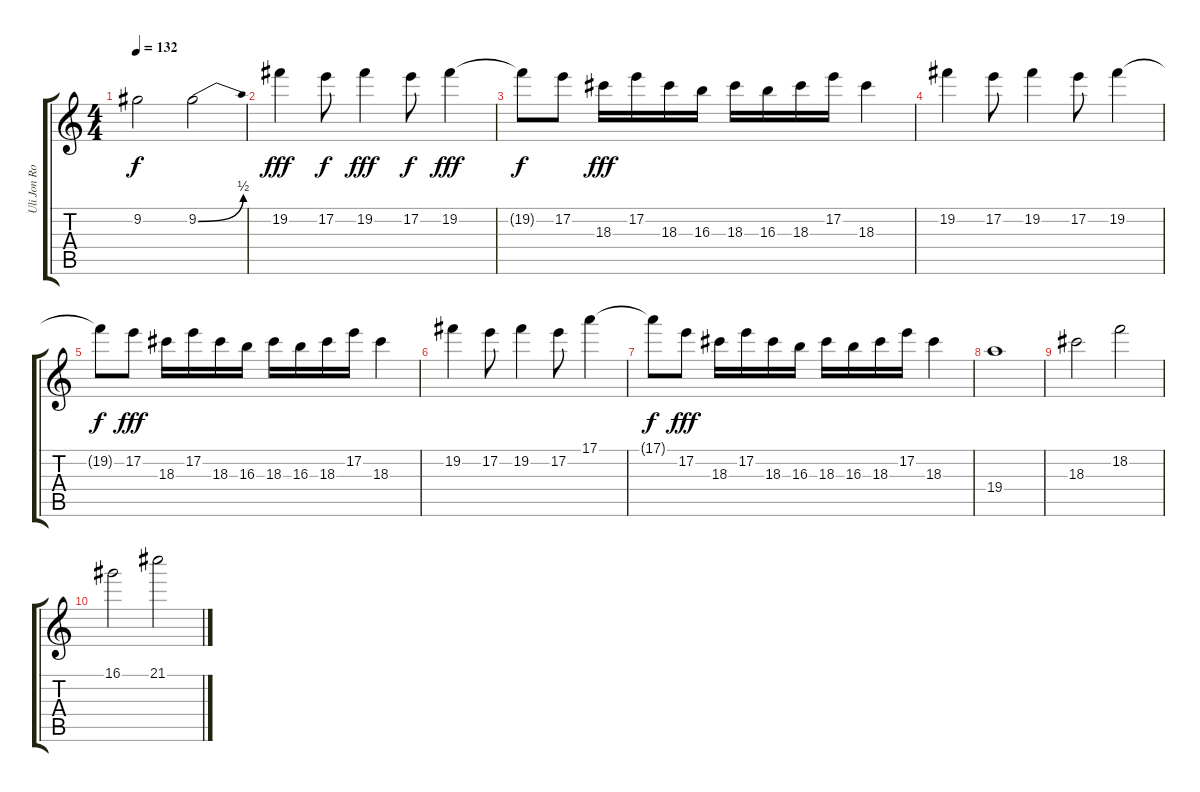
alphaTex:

\track ("Uli Jon Roth" "Uli Jon Ro") {instrument overdrivenguitar}
\staff {score tabs}
\tuning (E4 B3 G3 D3 A2 E2) {hide}
\ts (4 4)
\tempo 132
\clef g2
\ks c
9.2.2{dy f} 9.2{be (bend 0 0 60 2)}.2 |
19.2.4{dy fff} 17.2.8{dy f} 19.2.4{dy fff} 17.2.8{dy f} 19.2.4{dy fff} |
19.2{t}.8{dy f} 17.2.8 18.3.16{dy fff} 17.2.16 18.3.16 16.3.16 18.3.16 16.3.16 18.3.16 17.2.16 18.3.4 |
19.2.4 17.2.8 19.2.4 17.2.8 19.2.4 |
19.2{t}.8{dy f} 17.2.8{dy fff} 18.3.16 17.2.16 18.3.16 16.3.16 18.3.16 16.3.16 18.3.16 17.2.16 18.3.4 |
19.2.4 17.2.8 19.2.4 17.2.8 17.1.4 |
17.1{t}.8{dy f} 17.2.8{dy fff} 18.3.16 17.2.16 18.3.16 16.3.16 18.3.16 16.3.16 18.3.16 17.2.16 18.3.4 |
19.4.1{volume 16} |
18.3.2{volume 11} 18.2.2{volume 9} |
16.1.2{volume 6} 21.1.2{volume 3}
